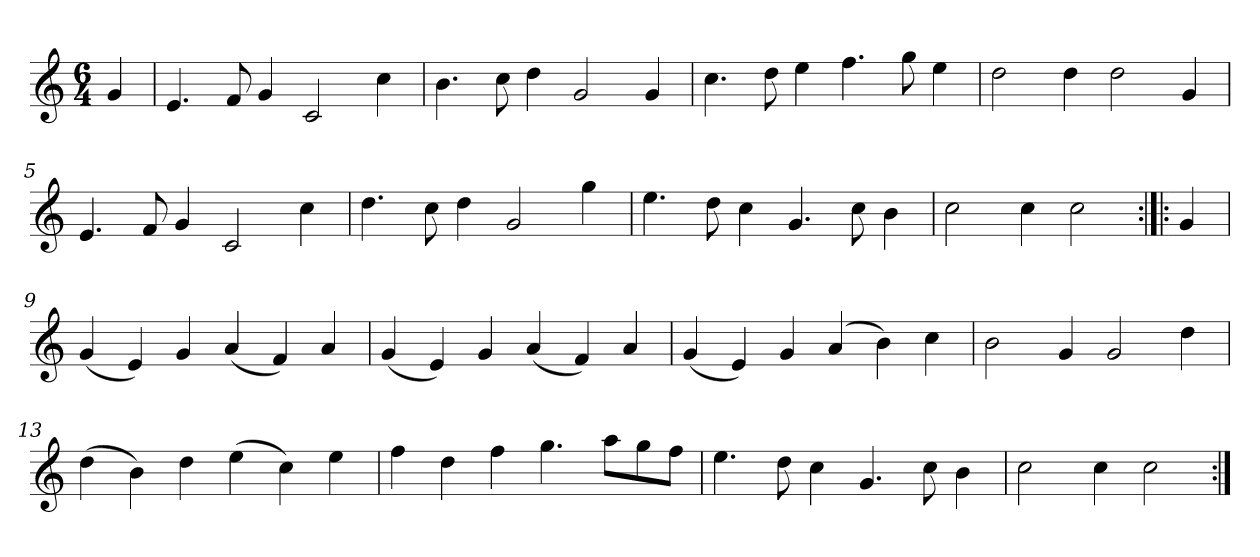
**kern
*part1
*staff1
*clefG2
*k[]
*C:
*M6/4
*MM120
=
4g
=1
4.e
8f
4g
2c
4cc
=2
4.b
8cc
4dd
2g
4g
=3
4.cc
8dd
4ee
4.ff
8gg
4ee
=4
2dd
4dd
2dd
4g
=5
4.e
8f
4g
2c
4cc
=6
4.dd
8cc
4dd
2g
4gg
=7
4.ee
8dd
4cc
4.g
8cc
4b
=8
2cc
4cc
2cc
=:|!|:
4g
=9
(4g
4e)
4g
(4a
4f)
4a
=10
(4g
4e)
4g
(4a
4f)
4a
=11
(4g
4e)
4g
(4a
4b)
4cc
=12
2b
4g
2g
4dd
=13
(4dd
4b)
4dd
(4ee
4cc)
4ee
=14
4ff
4dd
4ff
4.gg
8aa\L
8gg\
8ff\J
=15
4.ee
8dd
4cc
4.g
8cc
4b
=16
2cc
4cc
2cc
=:|!
*-
